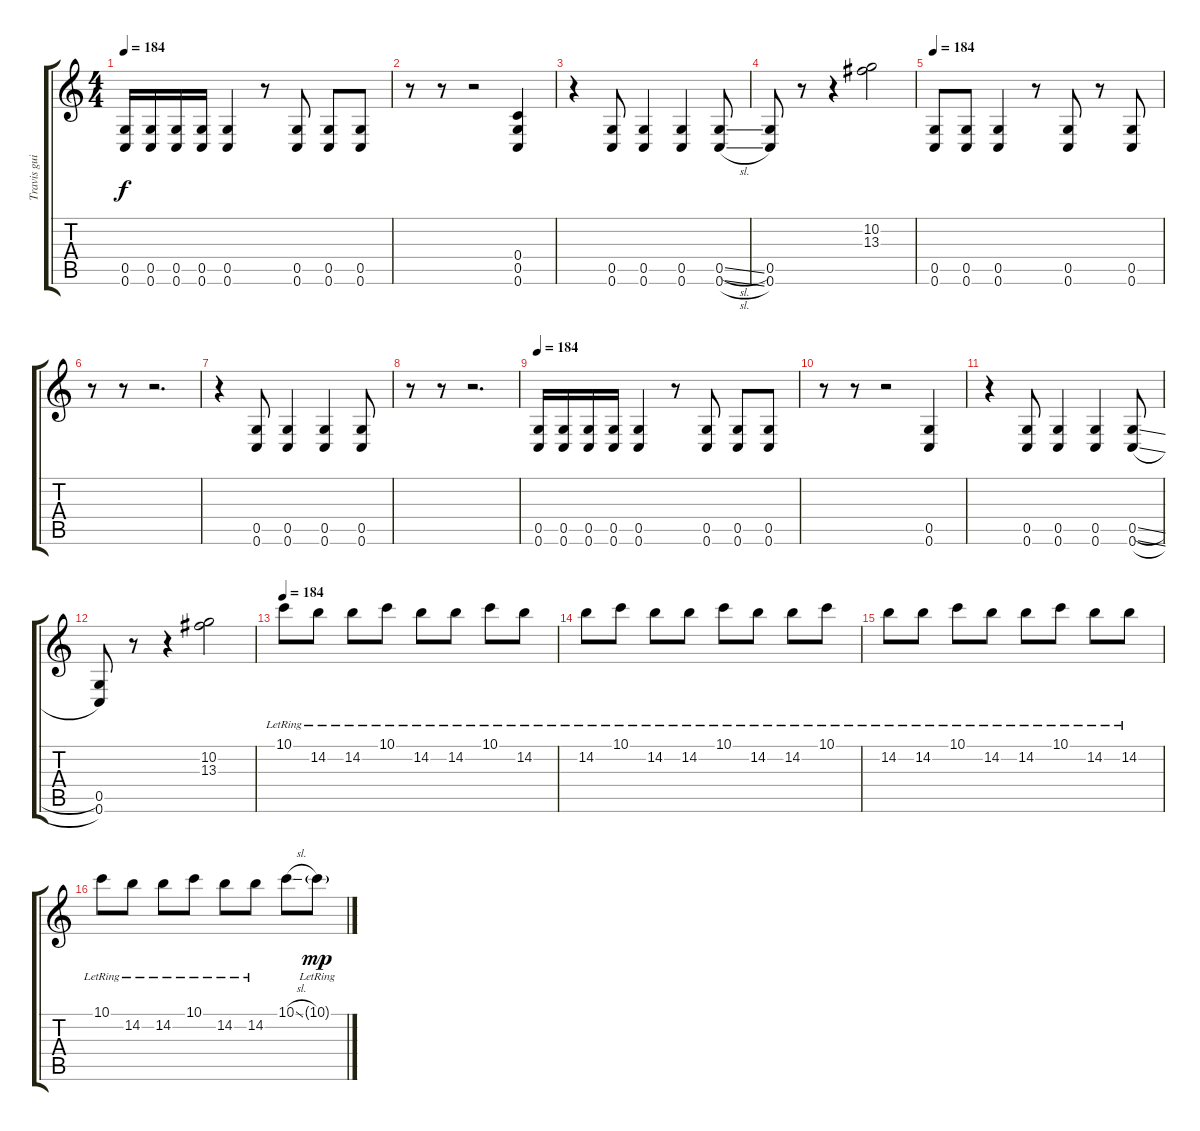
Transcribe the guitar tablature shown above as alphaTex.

\track ("Travis guitar" "Travis gui") {instrument distortionguitar}
\staff {score tabs}
\tuning (D4 A3 F3 C3 G2 C2) {hide}
\ts (4 4)
\tempo 184
\clef g2
\ks c
(0.5 0.6).16{dy f} (0.5 0.6).16 (0.5 0.6).16 (0.5 0.6).16 (0.5 0.6).4 r.8 (0.5 0.6).8 (0.5 0.6).8 (0.5 0.6).8 |
r.8 r.8 r.2 (0.4 0.5 0.6).4 |
r.4 (0.5 0.6).8 (0.5 0.6).4 (0.5 0.6).4 (0.5{sl} 0.6{sl}).8 |
(0.5 0.6).8 r.8 r.4 (10.2 13.3).2 |
\tempo 184
(0.5 0.6).8 (0.5 0.6).8 (0.5 0.6).4 r.8 (0.5 0.6).8 r.8 (0.5 0.6).8 |
r.8 r.8 r.2{d} |
r.4 (0.5 0.6).8 (0.5 0.6).4 (0.5 0.6).4 (0.5 0.6).8 |
r.8 r.8 r.2{d} |
\tempo 184
(0.5 0.6).16 (0.5 0.6).16 (0.5 0.6).16 (0.5 0.6).16 (0.5 0.6).4 r.8 (0.5 0.6).8 (0.5 0.6).8 (0.5 0.6).8 |
r.8 r.8 r.2 (0.5 0.6).4 |
r.4 (0.5 0.6).8 (0.5 0.6).4 (0.5 0.6).4 (0.5{sl} 0.6{sl}).8 |
(0.5 0.6).8 r.8 r.4 (10.2 13.3).2 |
\tempo 184
10.1{lr}.8 14.2{lr}.8 14.2{lr}.8 10.1{lr}.8 14.2{lr}.8 14.2{lr}.8 10.1{lr}.8 14.2{lr}.8 |
14.2{lr}.8 10.1{lr}.8 14.2{lr}.8 14.2{lr}.8 10.1{lr}.8 14.2{lr}.8 14.2{lr}.8 10.1{lr}.8 |
14.2{lr}.8 14.2{lr}.8 10.1{lr}.8 14.2{lr}.8 14.2{lr}.8 10.1{lr}.8 14.2{lr}.8 14.2{lr}.8 |
10.1{lr}.8 14.2{lr}.8 14.2{lr}.8 10.1{lr}.8 14.2{lr}.8 14.2{lr}.8 10.1{sl}.8 10.1{g lr}.8{dy mp}
